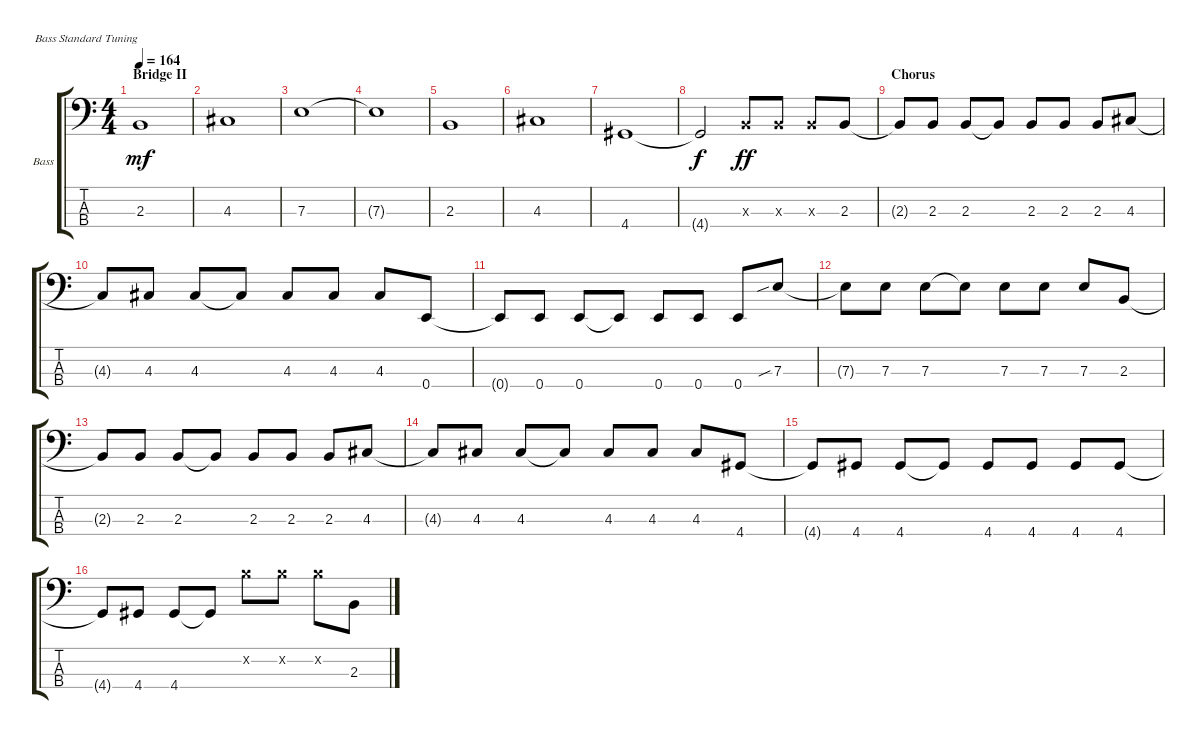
\defaultSystemsLayout 4
\bracketExtendMode groupsimilarinstruments
\firstSystemTrackNameOrientation horizontal
\otherSystemsTrackNameOrientation horizontal
\track ("Bass" "Bass") {instrument electricbassfinger}
\staff {score tabs}
\tuning (G2 D2 A1 E1)
\ts (4 4)
\section ("" "Bridge II")
\tempo 164
\clef f4
\ks c
2.3.1{dy mf} |
4.3.1 |
7.3.1 |
7.3{t}.1 |
2.3.1 |
4.3.1 |
4.4.1 |
4.4{t}.2{dy f} 2.3{x}.8{dy ff} 2.3{x}.8 2.3{x}.8 2.3.8 |
\section ("" "Chorus")
2.3{t}.8 2.3.8 2.3.8 2.3{t}.8 2.3.8 2.3.8 2.3.8 4.3.8 |
4.3{t}.8 4.3.8 4.3.8 4.3{t}.8 4.3.8 4.3.8 4.3.8 0.4.8 |
0.4{t}.8 0.4.8 0.4.8 0.4{t}.8 0.4.8 0.4.8 0.4.8 7.3{sib}.8 |
7.3{t}.8 7.3.8 7.3.8 7.3{t}.8 7.3.8 7.3.8 7.3.8 2.3.8 |
2.3{t}.8 2.3.8 2.3.8 2.3{t}.8 2.3.8 2.3.8 2.3.8 4.3.8 |
4.3{t}.8 4.3.8 4.3.8 4.3{t}.8 4.3.8 4.3.8 4.3.8 4.4.8 |
4.4{t}.8 4.4.8 4.4.8 4.4{t}.8 4.4.8 4.4.8 4.4.8 4.4.8 |
4.4{t}.8 4.4.8 4.4.8 4.4{t}.8 9.2{x}.8 9.2{x}.8 9.2{x}.8 2.3.8
